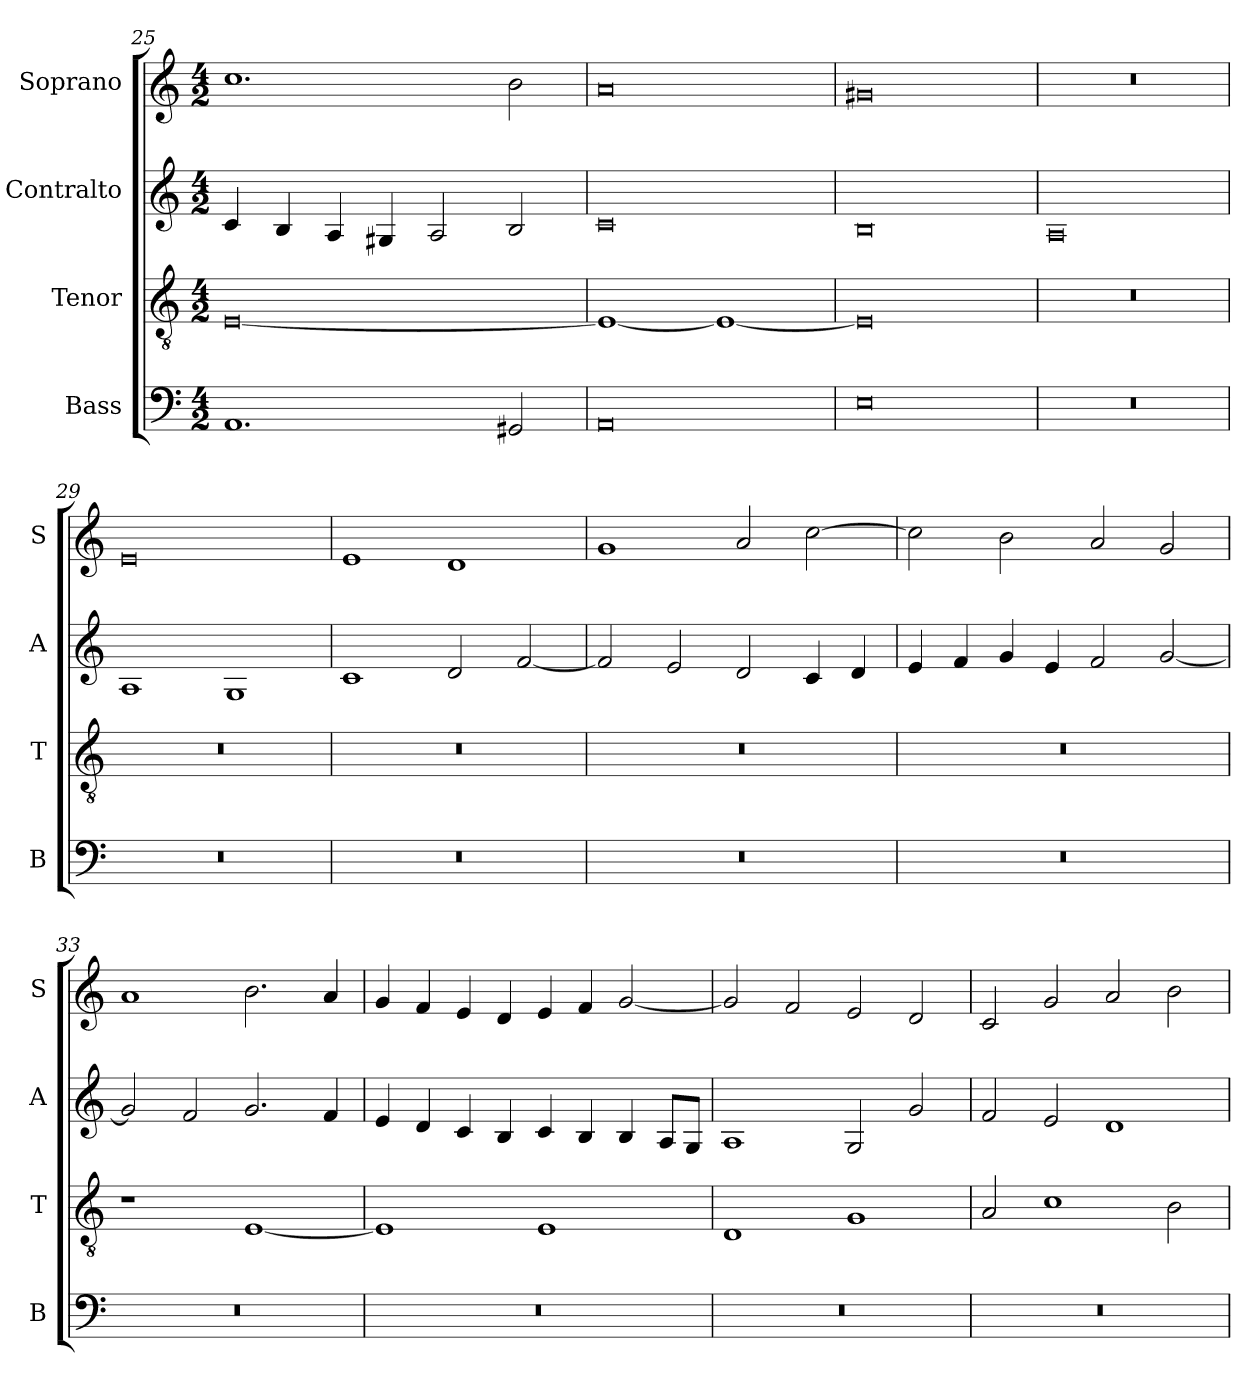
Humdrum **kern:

**kern	**kern	**kern	**kern
*part4	*part3	*part2	*part1
*staff4	*staff3	*staff2	*staff1
*I"Bass	*I"Tenor	*I"Contralto	*I"Soprano
*I'B	*I'T	*I'A	*I'S
*clefF4	*clefGv2	*clefG2	*clefG2
*k[]	*k[]	*k[]	*k[]
*M4/2	*M4/2	*M4/2	*M4/2
=25	=25	=25	=25
1.AA	[0E	4c	1.cc
.	.	4B	.
.	.	4A	.
.	.	4G#X	.
.	.	2A	.
2GG#X	.	2B	2b
=26	=26	=26	=26
0AA	1E_	0c	0a
.	1E_	.	.
=27	=27	=27	=27
0E	0E]	0B	0g#X
=28	=28	=28	=28
0r	0r	0A	0r
=29	=29	=29	=29
0r	0r	1A	0e
.	.	1G	.
=30	=30	=30	=30
0r	0r	1c	1e
.	.	2d	1d
.	.	[2f	.
=31	=31	=31	=31
0r	0r	2f]	1g
.	.	2e	.
.	.	2d	2a
.	.	4c	[2cc
.	.	4d	.
=32	=32	=32	=32
0r	0r	4e	2cc]
.	.	4f	.
.	.	4g	2b
.	.	4e	.
.	.	2f	2a
.	.	[2g	2g
=33	=33	=33	=33
0r	1r	2g]	1a
.	.	2f	.
.	[1E	2.g	2.b
.	.	4f	4a
=34	=34	=34	=34
0r	1E]	4e	4g
.	.	4d	4f
.	.	4c	4e
.	.	4B	4d
.	1E	4c	4e
.	.	4B	4f
.	.	4B	[2g
.	.	8A/L	.
.	.	8G/J	.
=35	=35	=35	=35
0r	1D	1A	2g]
.	.	.	2f
.	1G	2G	2e
.	.	2g	2d
=36	=36	=36	=36
0r	2A	2f	2c
.	1c	2e	2g
.	.	1d	2a
.	2B	.	2b
=	=	=	=
*-	*-	*-	*-
